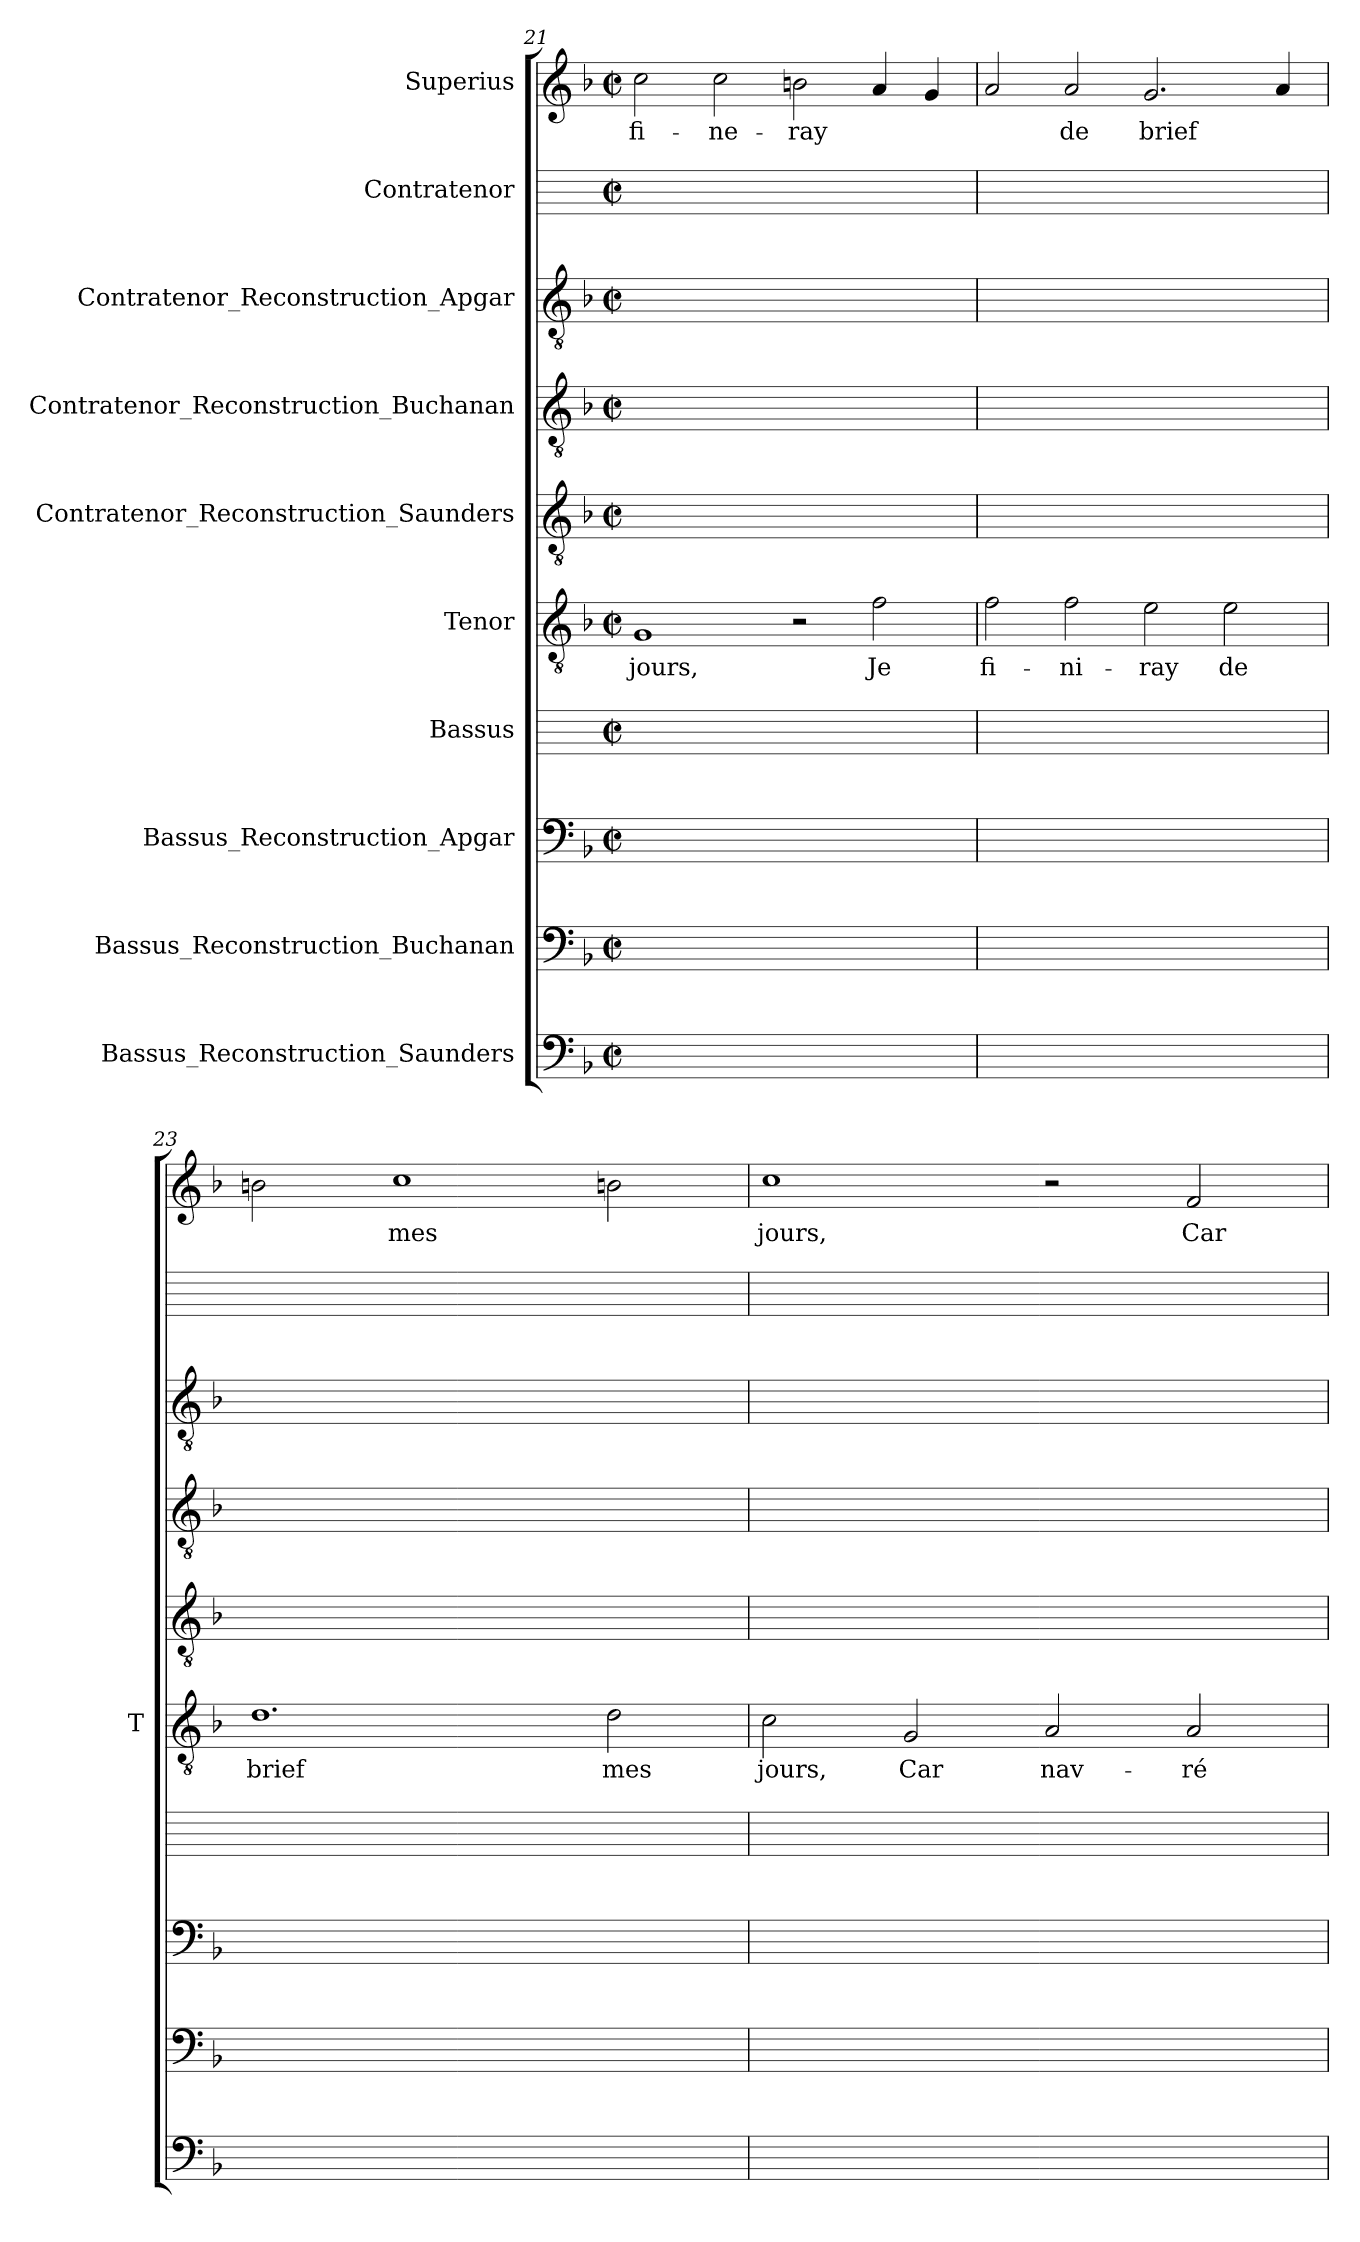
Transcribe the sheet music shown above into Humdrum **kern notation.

**kern	**kern	**kern	**kern	**kern	**text	**kern	**kern	**kern	**kern	**kern	**text
*part10	*part9	*part8	*part7	*part6	*part6	*part5	*part4	*part3	*part2	*part1	*part1
*staff10	*staff9	*staff8	*staff7	*staff6	*staff6	*staff5	*staff4	*staff3	*staff2	*staff1	*staff1
*I"Bassus_Reconstruction_Saunders	*I"Bassus_Reconstruction_Buchanan	*I"Bassus_Reconstruction_Apgar	*I"Bassus	*I"Tenor	*	*I"Contratenor_Reconstruction_Saunders	*I"Contratenor_Reconstruction_Buchanan	*I"Contratenor_Reconstruction_Apgar	*I"Contratenor	*I"Superius	*
*	*	*	*	*I'T	*	*	*	*	*	*	*
*clefF4	*clefF4	*clefF4	*	*clefGv2	*	*clefGv2	*clefGv2	*clefGv2	*	*clefG2	*
*k[b-]	*k[b-]	*k[b-]	*	*k[b-]	*	*k[b-]	*k[b-]	*k[b-]	*	*k[b-]	*
*F:	*F:	*F:	*	*F:	*	*F:	*F:	*F:	*	*F:	*
*M2/2	*M2/2	*M2/2	*M2/2	*M2/2	*	*M2/2	*M2/2	*M2/2	*M2/2	*M2/2	*
*met(c|)	*met(c|)	*met(c|)	*met(c|)	*met(c|)	*	*met(c|)	*met(c|)	*met(c|)	*met(c|)	*met(c|)	*
=21	=21	=21	=21	=21	=21	=21	=21	=21	=21	=21	=21
0ryy	0ryy	0ryy	0ryy	1G	-jours,	0ryy	0ryy	0ryy	0ryy	2cc	fi-
.	.	.	.	.	.	.	.	.	.	2cc	ne-
.	.	.	.	2r	.	.	.	.	.	2b	-ray
.	.	.	.	2f	-Je	.	.	.	.	4a	.
.	.	.	.	.	.	.	.	.	.	4g	.
=22	=22	=22	=22	=22	=22	=22	=22	=22	=22	=22	=22
0ryy	0ryy	0ryy	0ryy	2f	fi-	0ryy	0ryy	0ryy	0ryy	2a	.
.	.	.	.	2f	ni-	.	.	.	.	2a	-de
.	.	.	.	2e	-ray	.	.	.	.	2.g	-brief
.	.	.	.	2e	-de	.	.	.	.	.	.
.	.	.	.	.	.	.	.	.	.	4a	.
=23	=23	=23	=23	=23	=23	=23	=23	=23	=23	=23	=23
0ryy	0ryy	0ryy	0ryy	1.d	-brief	0ryy	0ryy	0ryy	0ryy	2b	.
.	.	.	.	.	.	.	.	.	.	1cc	-mes
.	.	.	.	2d	-mes	.	.	.	.	2bn	.
!!LO:PB:g=z
=24	=24	=24	=24	=24	=24	=24	=24	=24	=24	=24	=24
0ryy	0ryy	0ryy	0ryy	2c	-jours,	0ryy	0ryy	0ryy	0ryy	1cc	-jours,
.	.	.	.	2G	-Car	.	.	.	.	.	.
.	.	.	.	2A	nav-	.	.	.	.	2r	.
.	.	.	.	2A	-ré	.	.	.	.	2f	-Car
=	=	=	=	=	=	=	=	=	=	=	=
*-	*-	*-	*-	*-	*-	*-	*-	*-	*-	*-	*-
